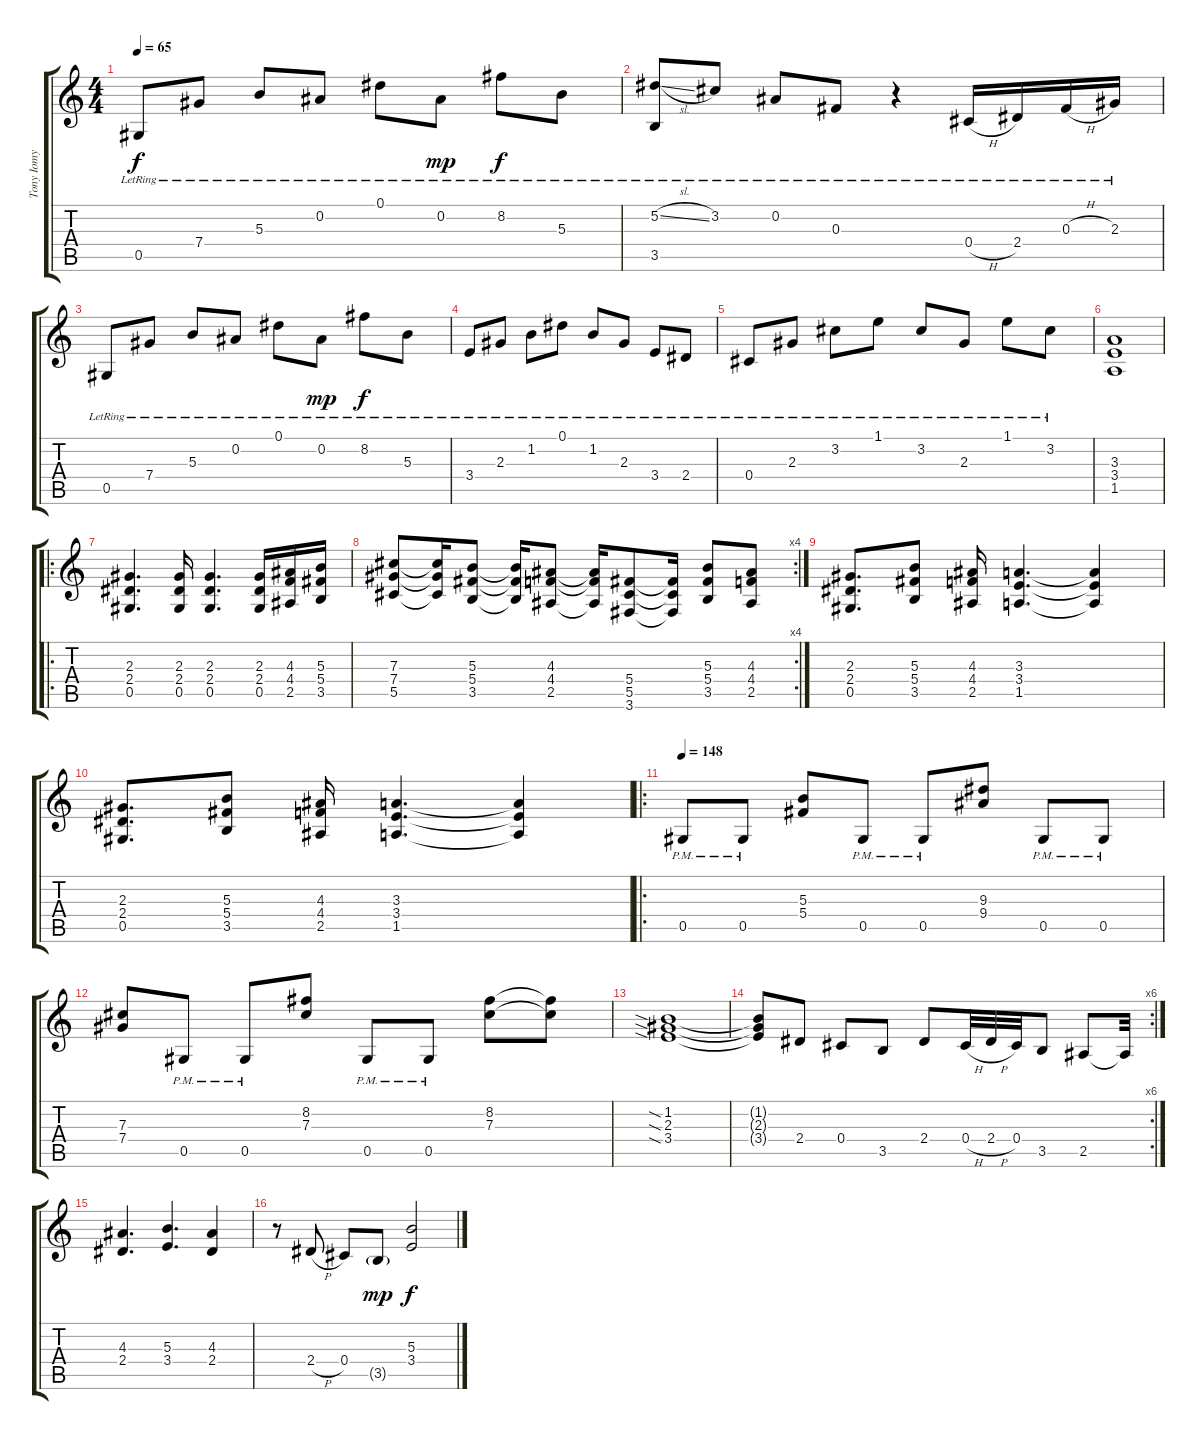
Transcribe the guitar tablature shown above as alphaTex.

\track ("Tony Iomy" "Tony Iomy") {instrument acousticguitarsteel}
\staff {score tabs}
\tuning (Eb4 Bb3 Gb3 Db3 Ab2 Eb2) {hide}
\ts (4 4)
\tempo 65
\clef g2
\ks aminor
0.5{lr}.8{dy f} 7.4{lr}.8 5.3{lr}.8 0.2{lr}.8 0.1{lr}.8 0.2{lr}.8{dy mp} 8.2{lr}.8{dy f} 5.3{lr}.8 |
(5.2{sl lr} 3.5).8{volume 10 instrument acousticguitarsteel} 3.2{lr}.8 0.2{lr}.8 0.3{lr}.8 r.4 0.4{h lr}.16 2.4{lr}.16 0.3{h lr}.16 2.3{lr}.16 |
0.5{lr}.8 7.4{lr}.8 5.3{lr}.8 0.2{lr}.8 0.1{lr}.8 0.2{lr}.8{dy mp} 8.2{lr}.8{dy f} 5.3{lr}.8 |
3.4{lr}.8 2.3{lr}.8 1.2{lr}.8 0.1{lr}.8 1.2{lr}.8 2.3{lr}.8 3.4{lr}.8 2.4{lr}.8 |
0.4{lr}.8 2.3{lr}.8 3.2{lr}.8 1.1{lr}.8 3.2{lr}.8 2.3{lr}.8 1.1{lr}.8 3.2{lr}.8 |
(3.3 3.4 1.5).1{instrument overdrivenguitar} |
\ro
(2.3 2.4 0.5).4{d} (2.3 2.4 0.5).16 (2.3 2.4 0.5).4{d} (2.3 2.4 0.5).16 (4.3 4.4 2.5).16 (5.3 5.4 3.5).16 |
\rc 4
(7.3 7.4 5.5).8 (7.3{t} 7.4{t} 5.5{t}).16 (5.3 5.4 3.5).8 (5.3{t} 5.4{t} 3.5{t}).16 (4.3 4.4 2.5).8 (4.3{t} 4.4{t} 2.5{t}).16 (5.4 5.5 3.6).8 (5.4{t} 5.5{t} 3.6{t}).16 (5.3 5.4 3.5).8 (4.3 4.4 2.5).8 |
(2.3 2.4 0.5).8{d} (5.3 5.4 3.5).8 (4.3 4.4 2.5).16 (3.3 3.4 1.5).4{d} (3.3{t} 3.4{t} 1.5{t}).4 |
(2.3 2.4 0.5).8{d} (5.3 5.4 3.5).8 (4.3 4.4 2.5).16 (3.3 3.4 1.5).4{d} (3.3{t} 3.4{t} 1.5{t}).4 |
\ro
\tempo 148
0.5{pm}.8 0.5{pm}.8 (5.3 5.4).8 0.5{pm}.8 0.5{pm}.8 (9.3 9.4).8 0.5{pm}.8 0.5{pm}.8 |
(7.3 7.4).8 0.5{pm}.8 0.5{pm}.8 (8.2 7.3).8 0.5{pm}.8 0.5{pm}.8 (8.2 7.3).8 (8.2{t} 7.3{t}).8 |
(1.2{sia} 2.3{sia} 3.4{sia}).1 |
\rc 6
(1.2{t} 2.3{t} 3.4{t}).8 2.4.8 0.4.8 3.5.8 2.4.8 0.4{h}.32 2.4{h}.32 0.4.32 3.5.8 2.5.8 2.5{t}.32 |
(4.3 2.4).4{d} (5.3 3.4).4{d} (4.3 2.4).4 |
r.8 2.4{h}.8 0.4.8 3.5{g}.8{dy mp} (5.3 3.4).2{dy f}
